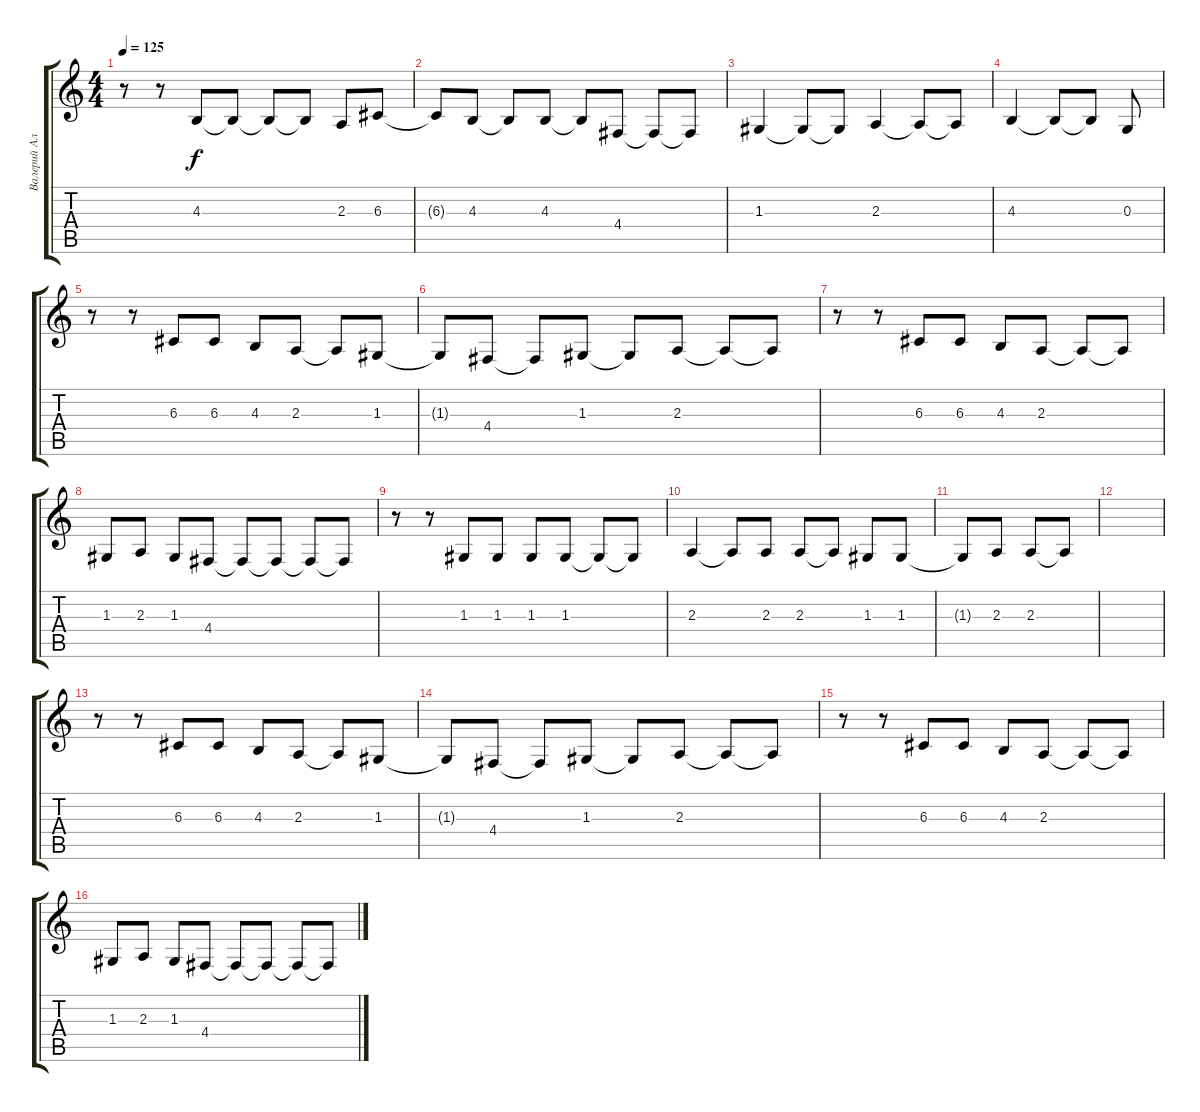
\track ("Валерий Александрович Кипелов" "Валерий Ал") {instrument choiraahs}
\staff {score tabs}
\tuning (E4 B3 G3 D3 A2 D2) {hide}
\ts (4 4)
\tempo 125
\clef g2
\ks c
r.8{dy f} r.8 4.3.8 4.3{t}.8 4.3{t}.8 4.3{t}.8 2.3.8 6.3.8 |
6.3{t}.8 4.3.8 4.3{t}.8 4.3.8 4.3{t}.8 4.4.8 4.4{t}.8 4.4{t}.8 |
1.3.4 1.3{t}.8 1.3{t}.8 2.3.4 2.3{t}.8 2.3{t}.8 |
4.3.4 4.3{t}.8 4.3{t}.8 0.3.8 |
r.8 r.8 6.3.8 6.3.8 4.3.8 2.3.8 2.3{t}.8 1.3.8 |
1.3{t}.8 4.4.8 4.4{t}.8 1.3.8 1.3{t}.8 2.3.8 2.3{t}.8 2.3{t}.8 |
r.8 r.8 6.3.8 6.3.8 4.3.8 2.3.8 2.3{t}.8 2.3{t}.8 |
1.3.8 2.3.8 1.3.8 4.4.8 4.4{t}.8 4.4{t}.8 4.4{t}.8 4.4{t}.8 |
r.8 r.8 1.3.8 1.3.8 1.3.8 1.3.8 1.3{t}.8 1.3{t}.8 |
2.3.4 2.3{t}.8 2.3.8 2.3.8 2.3{t}.8 1.3.8 1.3.8 |
1.3{t}.8 2.3.8 2.3.8 2.3{t}.8 |
|
r.8 r.8 6.3.8 6.3.8 4.3.8 2.3.8 2.3{t}.8 1.3.8 |
1.3{t}.8 4.4.8 4.4{t}.8 1.3.8 1.3{t}.8 2.3.8 2.3{t}.8 2.3{t}.8 |
r.8 r.8 6.3.8 6.3.8 4.3.8 2.3.8 2.3{t}.8 2.3{t}.8 |
1.3.8 2.3.8 1.3.8 4.4.8 4.4{t}.8 4.4{t}.8 4.4{t}.8 4.4{t}.8
